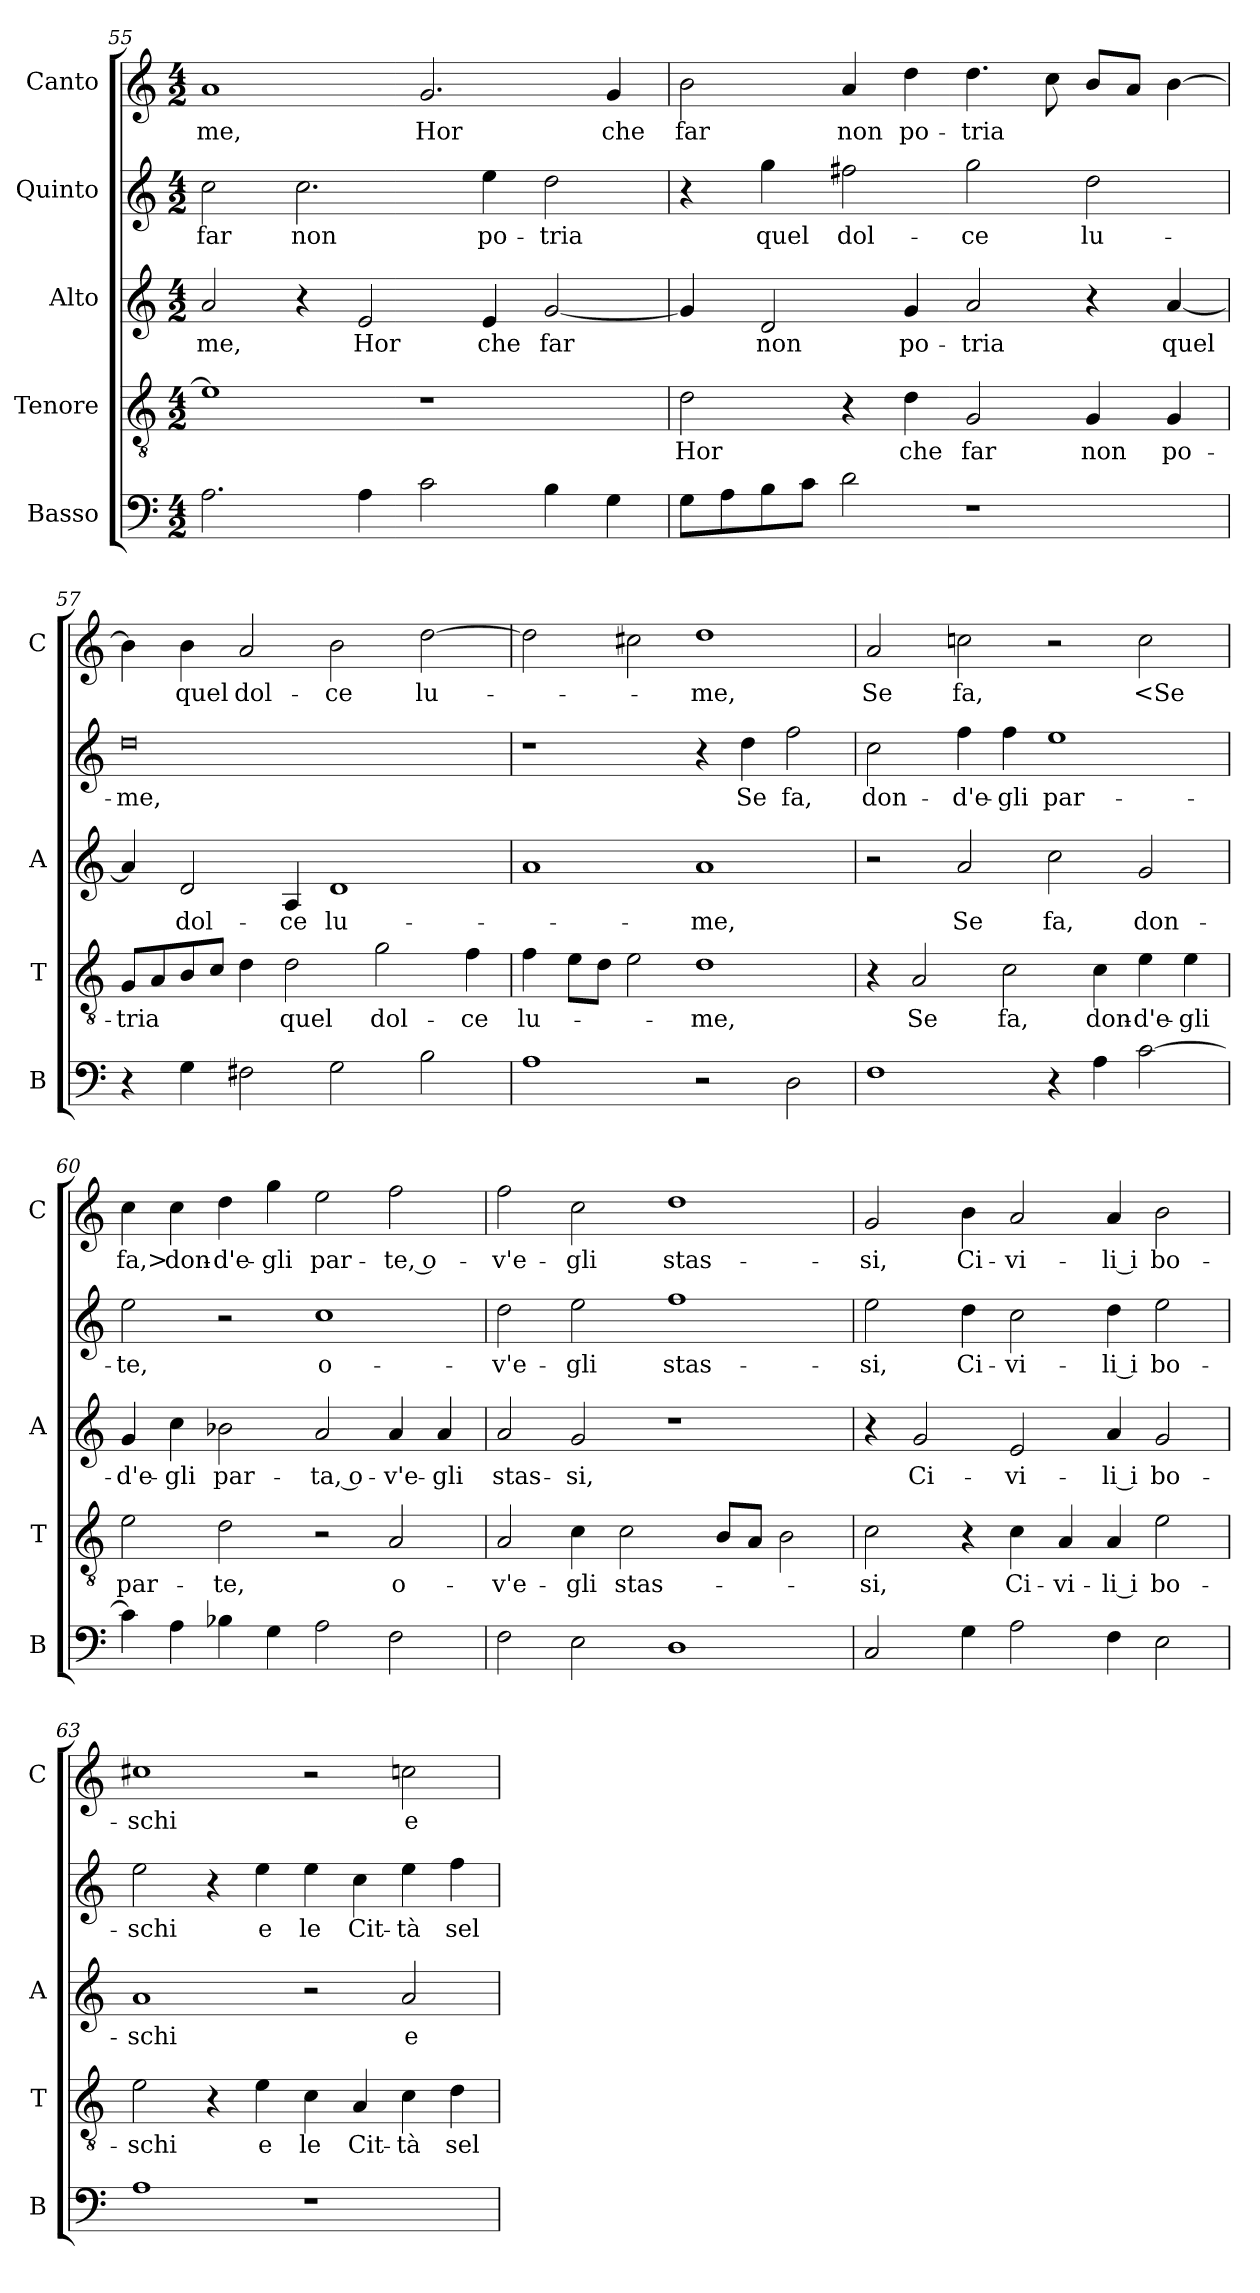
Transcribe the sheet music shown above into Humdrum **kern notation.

**kern	**kern	**text	**kern	**text	**kern	**text	**kern	**text
*part5	*part4	*part4	*part3	*part3	*part2	*part2	*part1	*part1
*staff5	*staff4	*staff4	*staff3	*staff3	*staff2	*staff2	*staff1	*staff1
*I"Basso	*I"Tenore	*	*I"Alto	*	*I"Quinto	*	*I"Canto	*
*I'B	*I'T	*	*I'A	*	*	*	*I'C	*
*clefF4	*clefGv2	*	*clefG2	*	*clefG2	*	*clefG2	*
*k[]	*k[]	*	*k[]	*	*k[]	*	*k[]	*
*C:	*C:	*	*C:	*	*C:	*	*C:	*
*M4/2	*M4/2	*	*M4/2	*	*M4/2	*	*M4/2	*
=55	=55	=55	=55	=55	=55	=55	=55	=55
2.A	1e]	.	2a	-me,	2cc	far	1a	-me,
.	.	.	4r	.	2.cc	non	.	.
4A	.	.	2e	Hor	.	.	.	.
2c	1r	.	.	.	.	.	2.g	Hor
.	.	.	4e	che	4ee	po-	.	.
4B	.	.	[2g	far	2dd	-tria	.	.
4G	.	.	.	.	.	.	4g	che
=56	=56	=56	=56	=56	=56	=56	=56	=56
8GL	2d	Hor	4g]	.	4r	.	2b	far
8A	.	.	.	.	.	.	.	.
8B	.	.	2d	non	4gg	quel	.	.
8cJ	.	.	.	.	.	.	.	.
2d	4r	.	.	.	2ff#X	dol-	4a	non
.	4d	che	4g	po-	.	.	4dd	po-
1r	2G	far	2a	-tria	2gg	-ce	4.dd	-tria
.	.	.	.	.	.	.	8cc	.
.	4G	non	4r	.	2dd	lu-	8bL	.
.	.	.	.	.	.	.	8aJ	.
.	4G	po-	[4a	quel	.	.	[4b	.
=57	=57	=57	=57	=57	=57	=57	=57	=57
4r	8GL	-tria	4a]	.	0dd	-me,	4b]	.
.	8A	.	.	.	.	.	.	.
4G	8B	.	2d	dol-	.	.	4b	quel
.	8cJ	.	.	.	.	.	.	.
2F#X	4d	.	.	.	.	.	2a	dol-
.	2d	quel	4A	-ce	.	.	.	.
2G	.	.	1d	lu-	.	.	2b	-ce
.	2g	dol-	.	.	.	.	.	.
2B	.	.	.	.	.	.	[2dd	lu-
.	4f	-ce	.	.	.	.	.	.
=58	=58	=58	=58	=58	=58	=58	=58	=58
1A	4f	lu-	1a	.	1r	.	2dd]	.
.	8eL	.	.	.	.	.	.	.
.	8dJ	.	.	.	.	.	.	.
.	2e	.	.	.	.	.	2cc#X	.
2r	1d	-me,	1a	-me,	4r	.	1dd	-me,
.	.	.	.	.	4dd	Se	.	.
2D	.	.	.	.	2ff	fa,	.	.
=59	=59	=59	=59	=59	=59	=59	=59	=59
1F	4r	.	2r	.	2cc	don-	2a	Se
.	2A	Se	.	.	.	.	.	.
.	.	.	2a	Se	4ff	-d'e-	2ccn	fa,
.	2c	fa,	.	.	4ff	-gli	.	.
4r	.	.	2cc	fa,	1ee	par-	2r	.
4A	4c	don-	.	.	.	.	.	.
[2c	4e	-d'e-	2g	don-	.	.	2cc	<Se
.	4e	-gli	.	.	.	.	.	.
=60	=60	=60	=60	=60	=60	=60	=60	=60
4c]	2e	par-	4g	-d'e-	2ee	-te,	4cc	fa,>
4A	.	.	4cc	-gli	.	.	4cc	don-
4B-X	2d	-te,	2b-X	par-	2r	.	4dd	-d'e-
4G	.	.	.	.	.	.	4gg	-gli
2A	2r	.	2a	-ta, o-	1cc	o-	2ee	par-
2F	2A	o-	4a	-v'e-	.	.	2ff	-te, o-
.	.	.	4a	-gli	.	.	.	.
=61	=61	=61	=61	=61	=61	=61	=61	=61
2F	2A	-v'e-	2a	stas-	2dd	-v'e-	2ff	-v'e-
2E	4c	-gli	2g	-si,	2ee	-gli	2cc	-gli
.	2c	stas-	.	.	.	.	.	.
1D	.	.	1r	.	1ff	stas-	1dd	stas-
.	8BL	.	.	.	.	.	.	.
.	8AJ	.	.	.	.	.	.	.
.	2B	.	.	.	.	.	.	.
=62	=62	=62	=62	=62	=62	=62	=62	=62
2C	2c	-si,	4r	.	2ee	-si,	2g	-si,
.	.	.	2g	Ci-	.	.	.	.
4G	4r	.	.	.	4dd	Ci-	4b	Ci-
2A	4c	Ci-	2e	-vi-	2cc	-vi-	2a	-vi-
.	4A	-vi-	.	.	.	.	.	.
4F	4A	-li i	4a	-li i	4dd	-li i	4a	-li i
2E	2e	bo-	2g	bo-	2ee	bo-	2b	bo-
=63	=63	=63	=63	=63	=63	=63	=63	=63
1A	2e	-schi	1a	-schi	2ee	-schi	1cc#X	-schi
.	4r	.	.	.	4r	.	.	.
.	4e	e	.	.	4ee	e	.	.
1r	4c	le	2r	.	4ee	le	2r	.
.	4A	Cit-	.	.	4cc	Cit-	.	.
.	4c	-tà	2a	e	4ee	-tà	2ccn	e
.	4d	sel-	.	.	4ff	sel-	.	.
=	=	=	=	=	=	=	=	=
*-	*-	*-	*-	*-	*-	*-	*-	*-
